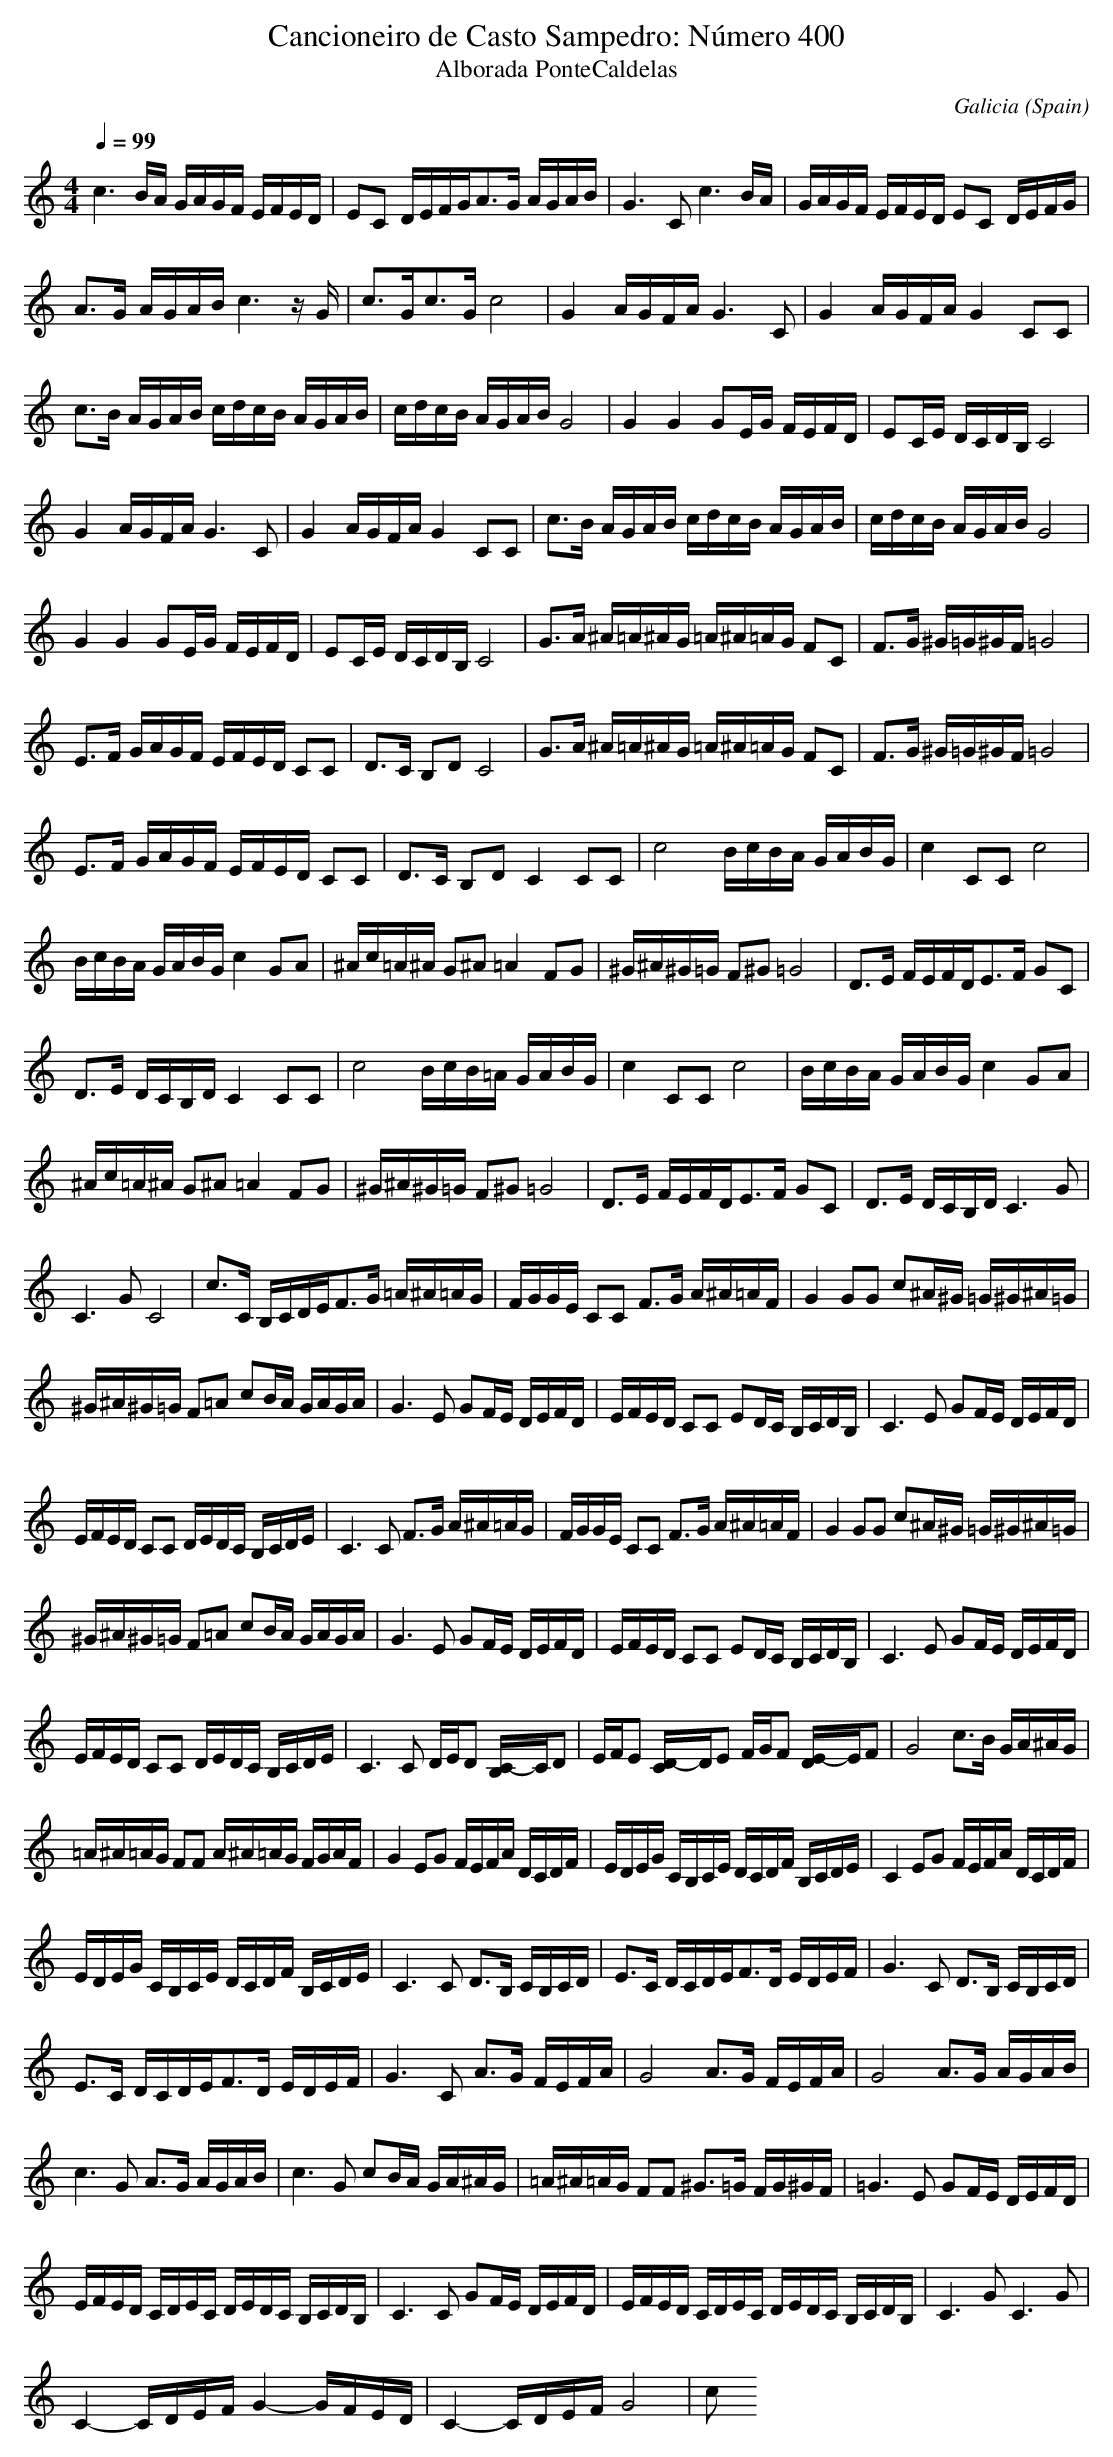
X:1
T:Cancioneiro de Casto Sampedro: N\'umero 400
T:Alborada PonteCaldelas
O:Galicia (Spain)
M: 4/4
L: 1/8
Q:1/4=99
K:C % 0 sharps
c3B/2A/2 G/2A/2G/2F/2 E/2F/2E/2D/2|EC D/2E/2F/2G<AG/2 A/2G/2A/2B/2|G3C2<c2B/2A/2|G/2A/2G/2F/2 E/2F/2E/2D/2 EC D/2E/2F/2G/2|
A3/2G/2 A/2G/2A/2B/2 c3z/2G/2|c3/2G<cG/2 c4|G2 A/2G/2F/2A/2 G3C|G2 A/2G/2F/2A/2 G2 CC|
c3/2B/2 A/2G/2A/2B/2 c/2d/2c/2B/2 A/2G/2A/2B/2|c/2d/2c/2B/2 A/2G/2A/2B/2 G4|G2 G2 GE/2G/2 F/2E/2F/2D/2|EC/2E/2 D/2C/2D/2B,/2 C4|
G2 A/2G/2F/2A/2 G3C|G2 A/2G/2F/2A/2 G2 CC|c3/2B/2 A/2G/2A/2B/2 c/2d/2c/2B/2 A/2G/2A/2B/2|c/2d/2c/2B/2 A/2G/2A/2B/2 G4|
G2 G2 GE/2G/2 F/2E/2F/2D/2|EC/2E/2 D/2C/2D/2B,/2 C4|G3/2A/2 ^A/2=A/2^A/2G/2 =A/2^A/2=A/2G/2 FC|F3/2G/2 ^G/2=G/2^G/2F/2 =G4|
E3/2F/2 G/2A/2G/2F/2 E/2F/2E/2D/2 CC|D3/2C/2 B,D C4|G3/2A/2 ^A/2=A/2^A/2G/2 =A/2^A/2=A/2G/2 FC|F3/2G/2 ^G/2=G/2^G/2F/2 =G4|
E3/2F/2 G/2A/2G/2F/2 E/2F/2E/2D/2 CC|D3/2C/2 B,D C2 CC|c4 B/2c/2B/2A/2 G/2A/2B/2G/2|c2 CC c4|
B/2c/2B/2A/2 G/2A/2B/2G/2 c2 GA|^A/2c/2=A/2^A/2 G^A =A2 FG|^G/2^A/2^G/2=G/2 F^G =G4|D3/2E/2 F/2E/2F/2D<EF/2 GC|
D3/2E/2 D/2C/2B,/2D/2 C2 CC|c4 B/2c/2B/2=A/2 G/2A/2B/2G/2|c2 CC c4|B/2c/2B/2A/2 G/2A/2B/2G/2 c2 GA|
^A/2c/2=A/2^A/2 G^A =A2 FG|^G/2^A/2^G/2=G/2 F^G =G4|D3/2E/2 F/2E/2F/2D<EF/2 GC|D3/2E/2 D/2C/2B,/2D/2 C3G|
C3G C4|c3/2C/2 B,/2C/2D/2E<FG/2 =A/2^A/2=A/2G/2|F/2G/2G/2E/2 CC F3/2G/2 A/2^A/2=A/2F/2|G2 GG c^A/2^G/2 =G/2^G/2^A/2=G/2|
^G/2^A/2^G/2=G/2 F=A cB/2A/2 G/2A/2G/2A/2|G3E GF/2E/2 D/2E/2F/2D/2|E/2F/2E/2D/2 CC ED/2C/2 B,/2C/2D/2B,/2|C3E GF/2E/2 D/2E/2F/2D/2|
E/2F/2E/2D/2 CC D/2E/2D/2C/2 B,/2C/2D/2E/2|C3C F3/2G/2 A/2^A/2=A/2G/2|F/2G/2G/2E/2 CC F3/2G/2 A/2^A/2=A/2F/2|G2 GG c^A/2^G/2 =G/2^G/2^A/2=G/2|
^G/2^A/2^G/2=G/2 F=A cB/2A/2 G/2A/2G/2A/2|G3E GF/2E/2 D/2E/2F/2D/2|E/2F/2E/2D/2 CC ED/2C/2 B,/2C/2D/2B,/2|C3E GF/2E/2 D/2E/2F/2D/2|
E/2F/2E/2D/2 CC D/2E/2D/2C/2 B,/2C/2D/2E/2|C3C D/2E/2D [C/2-B,/2]C/2D|E/2F/2E [D/2-C/2]D/2E F/2G/2F [E/2-D/2]E/2F|G4 c3/2B/2 G/2A/2^A/2G/2|
=A/2^A/2=A/2G/2 FF A/2^A/2=A/2G/2 F/2G/2A/2F/2|G2 EG F/2E/2F/2A/2 D/2C/2D/2F/2|E/2D/2E/2G/2 C/2B,/2C/2E/2 D/2C/2D/2F/2 B,/2C/2D/2E/2|C2 EG F/2E/2F/2A/2 D/2C/2D/2F/2|
E/2D/2E/2G/2 C/2B,/2C/2E/2 D/2C/2D/2F/2 B,/2C/2D/2E/2|C3C D3/2B,/2 C/2B,/2C/2D/2|E3/2C/2 D/2C/2D/2E<FD/2 E/2D/2E/2F/2|G3C D3/2B,/2 C/2B,/2C/2D/2|
E3/2C/2 D/2C/2D/2E<FD/2 E/2D/2E/2F/2|G3C A3/2G/2 F/2E/2F/2A/2|G4 A3/2G/2 F/2E/2F/2A/2|G4 A3/2G/2 A/2G/2A/2B/2|
c3G A3/2G/2 A/2G/2A/2B/2|c3G cB/2A/2 G/2A/2^A/2G/2|=A/2^A/2=A/2G/2 FF ^G3/2=G/2 F/2G/2^G/2F/2|=G3E GF/2E/2 D/2E/2F/2D/2|
E/2F/2E/2D/2 C/2D/2E/2C/2 D/2E/2D/2C/2 B,/2C/2D/2B,/2|C3C GF/2E/2 D/2E/2F/2D/2|E/2F/2E/2D/2 C/2D/2E/2C/2 D/2E/2D/2C/2 B,/2C/2D/2B,/2|C3G2<C2G|
C2- C/2D/2E/2F/2 G2- G/2F/2E/2D/2|C2- C/2D/2E/2F/2 G4|c
